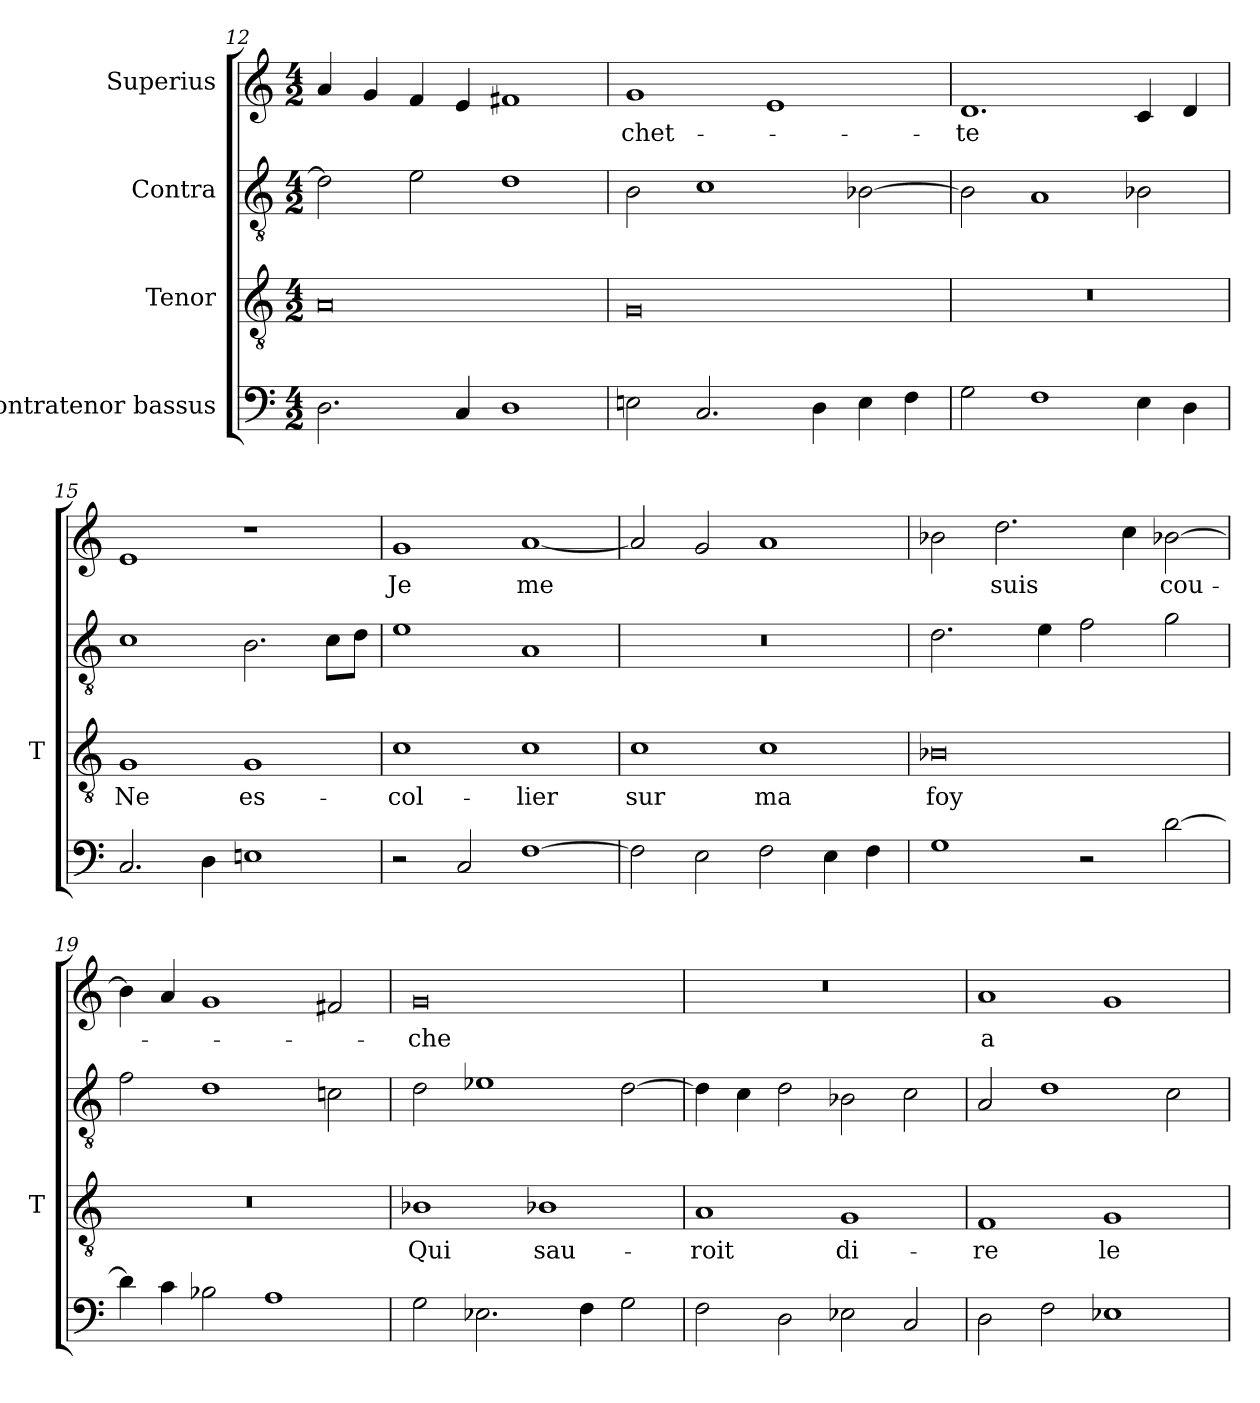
**kern	**kern	**text	**kern	**kern	**text
*part4	*part3	*part3	*part2	*part1	*part1
*staff4	*staff3	*staff3	*staff2	*staff1	*staff1
*I"Contratenor bassus	*I"Tenor	*	*I"Contra	*I"Superius	*
*	*I'T	*	*	*	*
*clefF4	*clefGv2	*	*clefGv2	*clefG2	*
*M4/2	*M4/2	*	*M4/2	*M4/2	*
=12	=12	=12	=12	=12	=12
2.D	0A	.	2d]	4a	.
.	.	.	.	4g	.
.	.	.	2e	4f	.
4C	.	.	.	4e	.
1D	.	.	1d	1f#X	.
=13	=13	=13	=13	=13	=13
2En	0G	.	2B	1g	-chet-
2.C	.	.	1c	.	.
.	.	.	.	1e	.
4D	.	.	.	.	.
4E	.	.	[2B-X	.	.
4F	.	.	.	.	.
=14	=14	=14	=14	=14	=14
2G	0r	.	2B-]	1.d	-te
1F	.	.	1A	.	.
4E	.	.	2B-X	4c	.
4D	.	.	.	4d	.
=15	=15	=15	=15	=15	=15
2.C	1G	-Ne	1c	1e	.
4D	.	.	.	.	.
1En	1G	es-	2.B	1r	.
.	.	.	8c\L	.	.
.	.	.	8d\J	.	.
=16	=16	=16	=16	=16	=16
2r	1c	-col-	1e	1g	-Je
2C	.	.	.	.	.
[1F	1c	-lier	1A	[1a	-me
=17	=17	=17	=17	=17	=17
2F]	1c	-sur	0r	2a]	.
2E	.	.	.	2g	.
2F	1c	-ma	.	1a	.
4E	.	.	.	.	.
4F	.	.	.	.	.
=18	=18	=18	=18	=18	=18
1G	0B-X	-foy	2.d	2b-X	.
.	.	.	.	2.dd	-suis
.	.	.	4e	.	.
2r	.	.	2f	.	.
.	.	.	.	4cc	.
[2d	.	.	2g	[2b-X	cou-
=19	=19	=19	=19	=19	=19
4d]	0r	.	2f	4b-]	.
4c	.	.	.	4a	.
2B-X	.	.	1d	1g	.
1A	.	.	.	.	.
.	.	.	2cn	2f#X	.
=20	=20	=20	=20	=20	=20
2G	1B-X	-Qui	2d	0g	-che
2.E-X	.	.	1e-X	.	.
.	1B-X	sau-	.	.	.
4F	.	.	.	.	.
2G	.	.	[2d	.	.
=21	=21	=21	=21	=21	=21
2F	1A	-roit	4d]	0r	.
.	.	.	4c	.	.
2D	.	.	2d	.	.
2E-X	1G	di-	2B-X	.	.
2C	.	.	2c	.	.
=22	=22	=22	=22	=22	=22
2D	1F	-re	2A	1a	-a
2F	.	.	1d	.	.
1E-X	1G	-le	.	1g	.
.	.	.	2c	.	.
=	=	=	=	=	=
*-	*-	*-	*-	*-	*-
